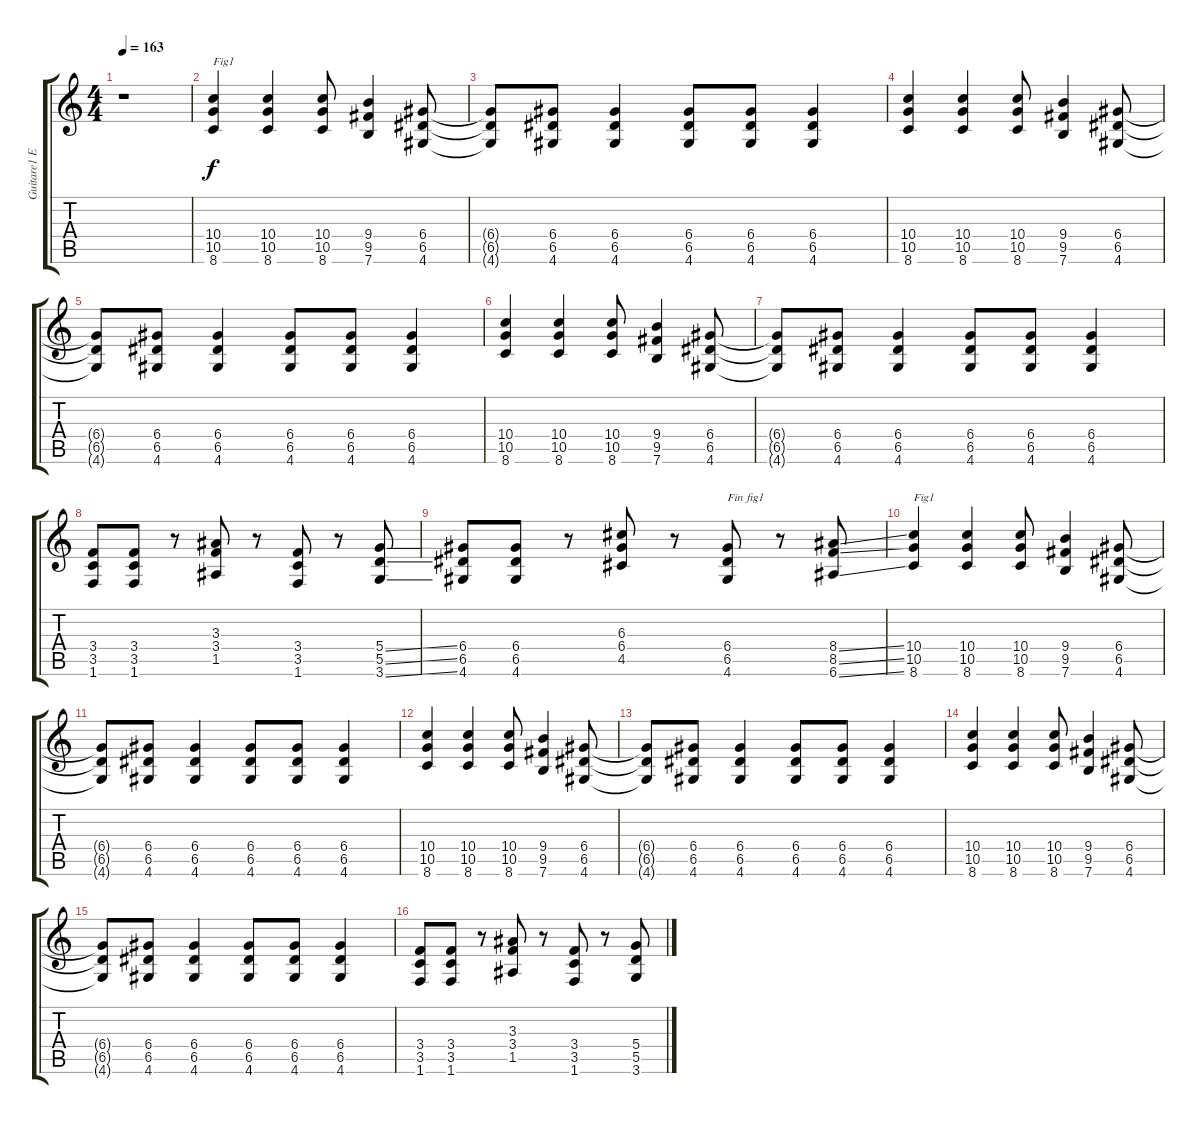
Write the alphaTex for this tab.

\track ("Guitare1 E" "Guitare1 E") {instrument overdrivenguitar}
\staff {score tabs}
\tuning (E4 B3 G3 D3 A2 E2) {hide}
\ts (4 4)
\tempo 163
\clef g2
\ks c
r.1{dy f instrument overdrivenguitar} |
(10.4 10.5 8.6).4{txt "Fig1"} (10.4 10.5 8.6).4 (10.4 10.5 8.6).8 (9.4 9.5 7.6).4 (6.4 6.5 4.6).8 |
(6.4{t} 6.5{t} 4.6{t}).8 (6.4 6.5 4.6).8 (6.4 6.5 4.6).4 (6.4 6.5 4.6).8 (6.4 6.5 4.6).8 (6.4 6.5 4.6).4 |
(10.4 10.5 8.6).4 (10.4 10.5 8.6).4 (10.4 10.5 8.6).8 (9.4 9.5 7.6).4 (6.4 6.5 4.6).8 |
(6.4{t} 6.5{t} 4.6{t}).8 (6.4 6.5 4.6).8 (6.4 6.5 4.6).4 (6.4 6.5 4.6).8 (6.4 6.5 4.6).8 (6.4 6.5 4.6).4 |
(10.4 10.5 8.6).4 (10.4 10.5 8.6).4 (10.4 10.5 8.6).8 (9.4 9.5 7.6).4 (6.4 6.5 4.6).8 |
(6.4{t} 6.5{t} 4.6{t}).8 (6.4 6.5 4.6).8 (6.4 6.5 4.6).4 (6.4 6.5 4.6).8 (6.4 6.5 4.6).8 (6.4 6.5 4.6).4 |
(3.4 3.5 1.6).8 (3.4 3.5 1.6).8 r.8 (3.3 3.4 1.5).8 r.8 (3.4 3.5 1.6).8 r.8 (5.4{ss} 5.5{ss} 3.6{ss}).8 |
(6.4 6.5 4.6).8 (6.4 6.5 4.6).8 r.8 (6.3 6.4 4.5).8 r.8 (6.4 6.5 4.6).8{txt "Fin fig1"} r.8 (8.4{ss} 8.5{ss} 6.6{ss}).8 |
(10.4 10.5 8.6).4{txt "Fig1"} (10.4 10.5 8.6).4 (10.4 10.5 8.6).8 (9.4 9.5 7.6).4 (6.4 6.5 4.6).8 |
(6.4{t} 6.5{t} 4.6{t}).8 (6.4 6.5 4.6).8 (6.4 6.5 4.6).4 (6.4 6.5 4.6).8 (6.4 6.5 4.6).8 (6.4 6.5 4.6).4 |
(10.4 10.5 8.6).4 (10.4 10.5 8.6).4 (10.4 10.5 8.6).8 (9.4 9.5 7.6).4 (6.4 6.5 4.6).8 |
(6.4{t} 6.5{t} 4.6{t}).8 (6.4 6.5 4.6).8 (6.4 6.5 4.6).4 (6.4 6.5 4.6).8 (6.4 6.5 4.6).8 (6.4 6.5 4.6).4 |
(10.4 10.5 8.6).4 (10.4 10.5 8.6).4 (10.4 10.5 8.6).8 (9.4 9.5 7.6).4 (6.4 6.5 4.6).8 |
(6.4{t} 6.5{t} 4.6{t}).8 (6.4 6.5 4.6).8 (6.4 6.5 4.6).4 (6.4 6.5 4.6).8 (6.4 6.5 4.6).8 (6.4 6.5 4.6).4 |
(3.4 3.5 1.6).8 (3.4 3.5 1.6).8 r.8 (3.3 3.4 1.5).8 r.8 (3.4 3.5 1.6).8 r.8 (5.4{ss} 5.5{ss} 3.6{ss}).8
